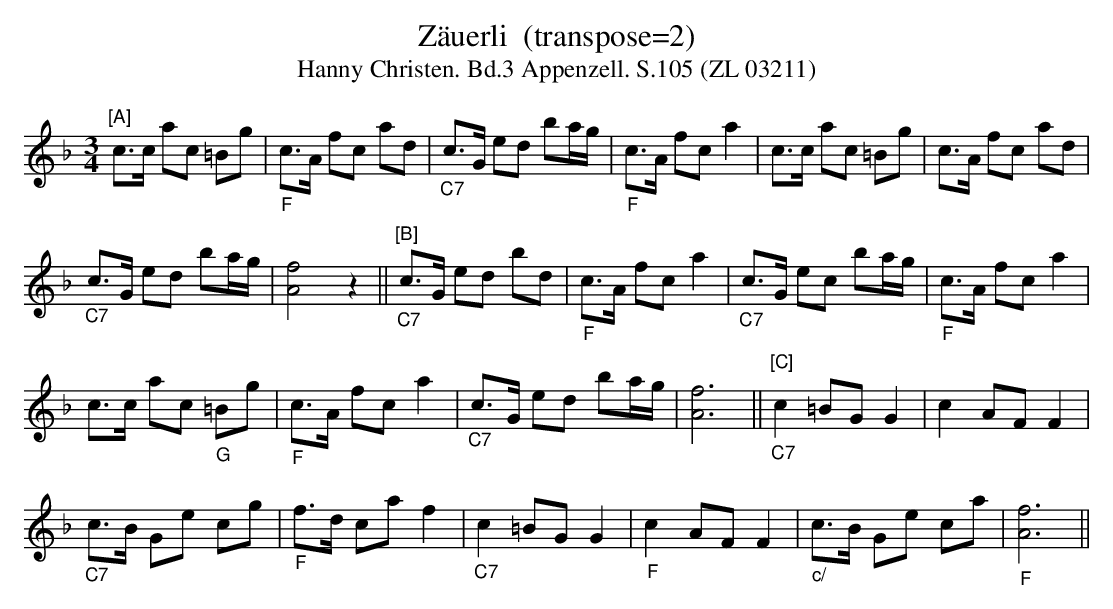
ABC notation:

X:1
T:Zäuerli  (transpose=2)
T:Hanny Christen. Bd.3 Appenzell. S.105 (ZL 03211)
M:3/4
L:1/4
K:F transpose=2
"[A]"c/>c/ a/c/ =B/g/ | "_F"c/>A/ f/c/ a/d/ | "_C7"c/>G/ e/d/ b/a//g// | "_F"c/>A/ f/c/ a |  c/>c/ a/c/ =B/g/ | c/>A/ f/c/ a/d/ |
 "_C7"c/>G/ e/d/ b/a//g// | [A2f2] z || "[B]""_C7"c/>G/ e/d/ b/d/ | "_F"c/>A/ f/c/ a | "_C7"c/>G/ e/c/ b/a//g// | "_F"c/>A/ f/c/ a |
c/>c/ a/c/ "_G"=B/g/ | "_F"c/>A/ f/c/ a | "_C7"c/>G/ e/d/ b/a//g// | [A3f3] || "[C]""_C7"c =B/G/ G | c A/F/ F |
"_C7"c/>B/ G/e/ c/g/ | "_F"f/>d/ c/a/ f | "_C7"c =B/G/ G | "_F"c A/F/ F  | "_c/"c/>B/ G/e/ c/a/ | "_F"[A3f3] ||
